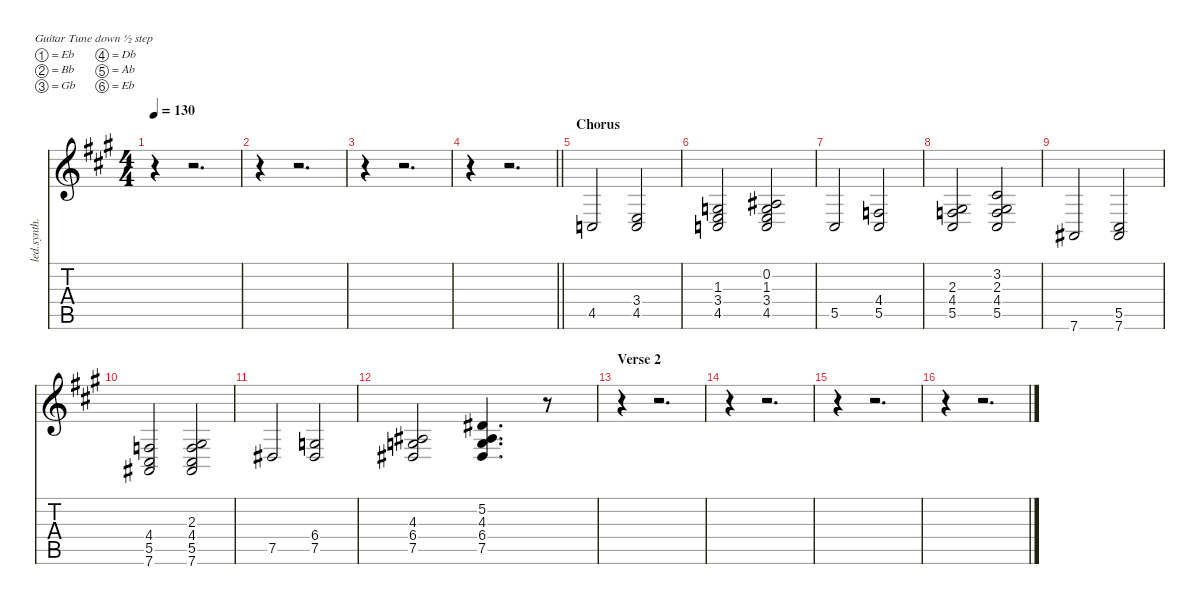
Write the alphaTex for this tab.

\defaultSystemsLayout 4
\hideDynamics
\bracketExtendMode nobrackets
\track ("Synth 2" "led.synth.") {mute instrument lead2sawtooth}
\staff {score tabs}
\tuning (Eb4 Bb3 Gb3 Db3 Ab2 Eb2)
\ts (4 4)
\tempo 130
\clef g2
\ks a
r.4{dy f} r.2{d} |
r.4 r.2{d} |
r.4 r.2{d} |
\barLineRight lightlight
r.4 r.2{d} |
\section ("" "Chorus")
4.5{acc forcenatural}.2 (3.4{acc forcenatural} 4.5{acc forcenatural}).2 |
(1.3{acc forcenatural} 3.4{acc forcenatural} 4.5{acc forcenatural}).2 (0.2{acc #} 1.3{acc forcenatural} 3.4{acc forcenatural} 4.5{acc forcenatural}).2 |
5.5{acc #}.2 (4.4{acc forcenatural} 5.5{acc #}).2 |
(2.3{acc #} 4.4{acc forcenatural} 5.5{acc #}).2 (3.2{acc #} 2.3{acc #} 4.4{acc forcenatural} 5.5{acc #}).2 |
7.6{acc #}.2 (5.5{acc #} 7.6{acc #}).2 |
(4.4{acc forcenatural} 5.5{acc #} 7.6{acc #}).2 (2.3{acc #} 4.4{acc forcenatural} 5.5{acc #} 7.6{acc #}).2 |
7.5{acc #}.2 (6.4{acc forcenatural} 7.5{acc #}).2 |
(4.3{acc #} 6.4{acc forcenatural} 7.5{acc #}).2 (5.2{acc #} 4.3{acc #} 6.4{acc forcenatural} 7.5{acc #}).4{d} r.8 |
\section ("" "Verse 2")
r.4 r.2{d} |
r.4 r.2{d} |
r.4 r.2{d} |
r.4 r.2{d}
